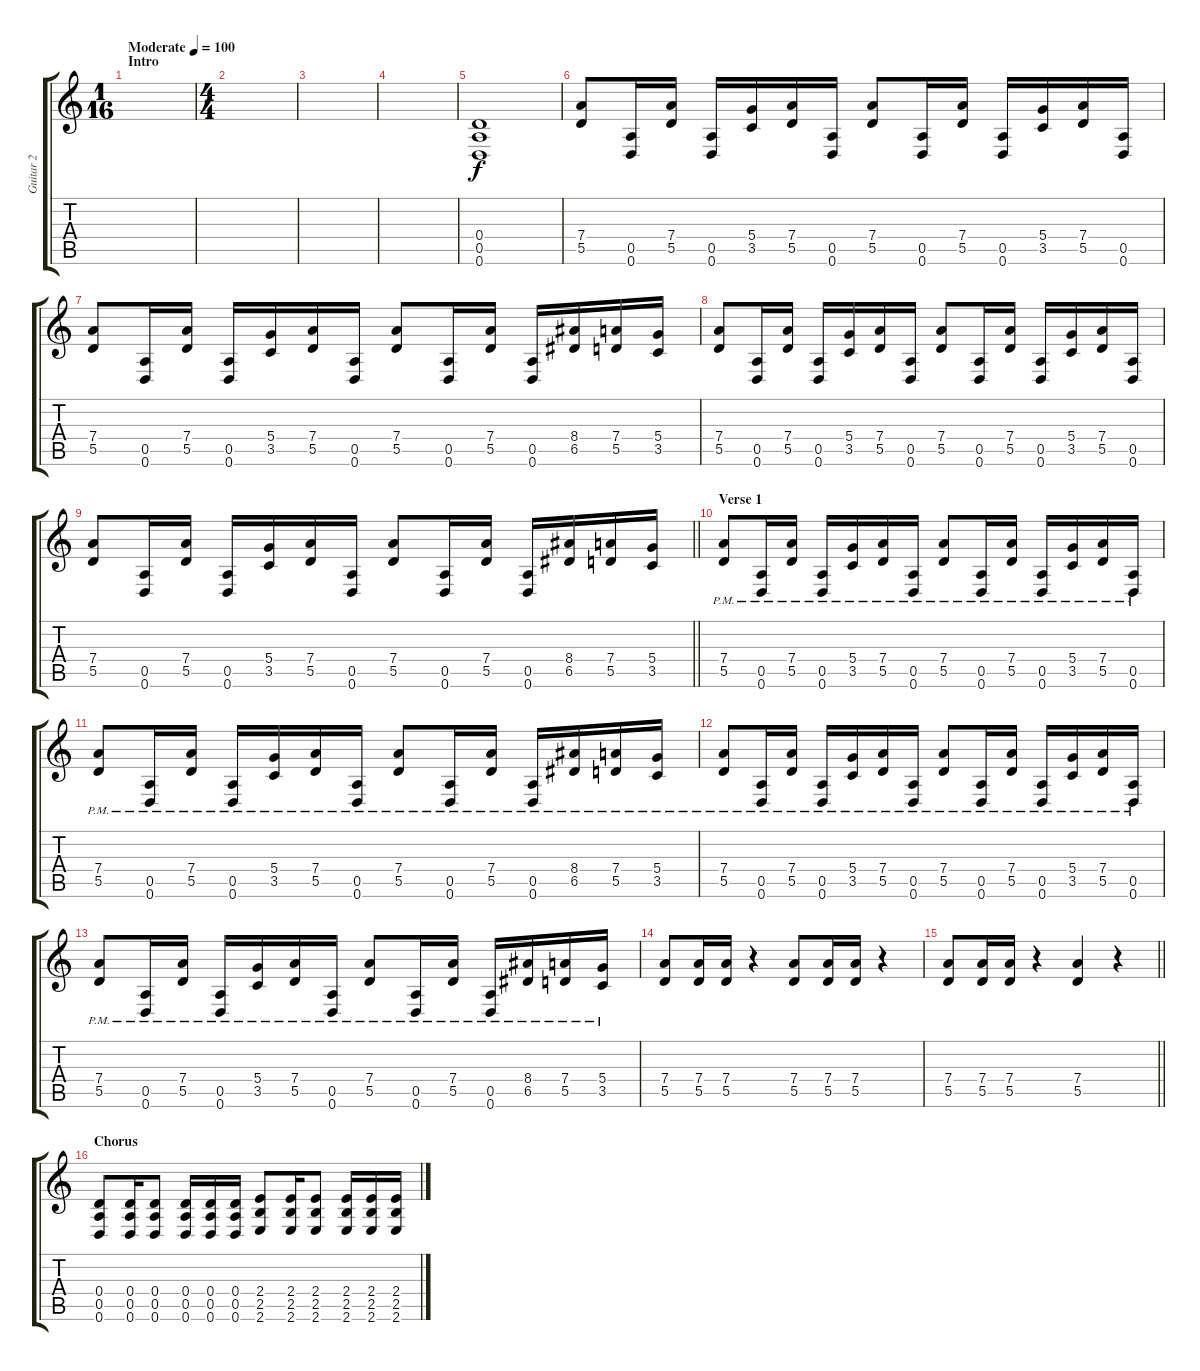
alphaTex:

\track ("Guitar 2" "Guitar 2") {instrument distortionguitar}
\staff {score tabs}
\tuning (E4 B3 G3 D3 A2 D2) {hide}
\ts (1 16)
\section ("" "Intro")
\tempo (100 "Moderate")
\clef g2
\ks c
|
\ts (4 4)
|
|
|
(0.4 0.5 0.6).1{volume 13} |
(7.4 5.5).8 (0.5 0.6).16 (7.4 5.5).16 (0.5 0.6).16 (5.4 3.5).16 (7.4 5.5).16 (0.5 0.6).16 (7.4 5.5).8 (0.5 0.6).16 (7.4 5.5).16 (0.5 0.6).16 (5.4 3.5).16 (7.4 5.5).16 (0.5 0.6).16 |
(7.4 5.5).8 (0.5 0.6).16 (7.4 5.5).16 (0.5 0.6).16 (5.4 3.5).16 (7.4 5.5).16 (0.5 0.6).16 (7.4 5.5).8 (0.5 0.6).16 (7.4 5.5).16 (0.5 0.6).16 (8.4 6.5).16 (7.4 5.5).16 (5.4 3.5).16 |
(7.4 5.5).8 (0.5 0.6).16 (7.4 5.5).16 (0.5 0.6).16 (5.4 3.5).16 (7.4 5.5).16 (0.5 0.6).16 (7.4 5.5).8 (0.5 0.6).16 (7.4 5.5).16 (0.5 0.6).16 (5.4 3.5).16 (7.4 5.5).16 (0.5 0.6).16 |
\barLineRight lightlight
(7.4 5.5).8 (0.5 0.6).16 (7.4 5.5).16 (0.5 0.6).16 (5.4 3.5).16 (7.4 5.5).16 (0.5 0.6).16 (7.4 5.5).8 (0.5 0.6).16 (7.4 5.5).16 (0.5 0.6).16 (8.4 6.5).16 (7.4 5.5).16 (5.4 3.5).16 |
\section ("" "Verse 1")
(7.4{pm} 5.5{pm}).8 (0.5{pm} 0.6{pm}).16 (7.4{pm} 5.5{pm}).16 (0.5{pm} 0.6{pm}).16 (5.4{pm} 3.5{pm}).16 (7.4{pm} 5.5{pm}).16 (0.5{pm} 0.6{pm}).16 (7.4{pm} 5.5{pm}).8 (0.5{pm} 0.6{pm}).16 (7.4{pm} 5.5{pm}).16 (0.5{pm} 0.6{pm}).16 (5.4{pm} 3.5{pm}).16 (7.4{pm} 5.5{pm}).16 (0.5{pm} 0.6{pm}).16 |
(7.4{pm} 5.5{pm}).8 (0.5{pm} 0.6{pm}).16 (7.4{pm} 5.5{pm}).16 (0.5{pm} 0.6{pm}).16 (5.4{pm} 3.5{pm}).16 (7.4{pm} 5.5{pm}).16 (0.5{pm} 0.6{pm}).16 (7.4{pm} 5.5{pm}).8 (0.5{pm} 0.6{pm}).16 (7.4{pm} 5.5{pm}).16 (0.5{pm} 0.6{pm}).16 (8.4{pm} 6.5{pm}).16 (7.4{pm} 5.5{pm}).16 (5.4{pm} 3.5{pm}).16 |
(7.4{pm} 5.5{pm}).8 (0.5{pm} 0.6{pm}).16 (7.4{pm} 5.5{pm}).16 (0.5{pm} 0.6{pm}).16 (5.4{pm} 3.5{pm}).16 (7.4{pm} 5.5{pm}).16 (0.5{pm} 0.6{pm}).16 (7.4{pm} 5.5{pm}).8 (0.5{pm} 0.6{pm}).16 (7.4{pm} 5.5{pm}).16 (0.5{pm} 0.6{pm}).16 (5.4{pm} 3.5{pm}).16 (7.4{pm} 5.5{pm}).16 (0.5{pm} 0.6{pm}).16 |
(7.4{pm} 5.5{pm}).8 (0.5{pm} 0.6{pm}).16 (7.4{pm} 5.5{pm}).16 (0.5{pm} 0.6{pm}).16 (5.4{pm} 3.5{pm}).16 (7.4{pm} 5.5{pm}).16 (0.5{pm} 0.6{pm}).16 (7.4{pm} 5.5{pm}).8 (0.5{pm} 0.6{pm}).16 (7.4{pm} 5.5{pm}).16 (0.5{pm} 0.6{pm}).16 (8.4{pm} 6.5{pm}).16 (7.4{pm} 5.5{pm}).16 (5.4{pm} 3.5{pm}).16 |
(7.4 5.5).8 (7.4 5.5).16 (7.4 5.5).16 r.4 (7.4 5.5).8 (7.4 5.5).16 (7.4 5.5).16 r.4 |
\barLineRight lightlight
(7.4 5.5).8 (7.4 5.5).16 (7.4 5.5).16 r.4 (7.4 5.5).4 r.4 |
\section ("" "Chorus")
(0.4 0.5 0.6).8 (0.4 0.5 0.6).16 (0.4 0.5 0.6).8 (0.4 0.5 0.6).16 (0.4 0.5 0.6).16 (0.4 0.5 0.6).16 (2.4 2.5 2.6).8 (2.4 2.5 2.6).16 (2.4 2.5 2.6).8 (2.4 2.5 2.6).16 (2.4 2.5 2.6).16 (2.4 2.5 2.6).16
